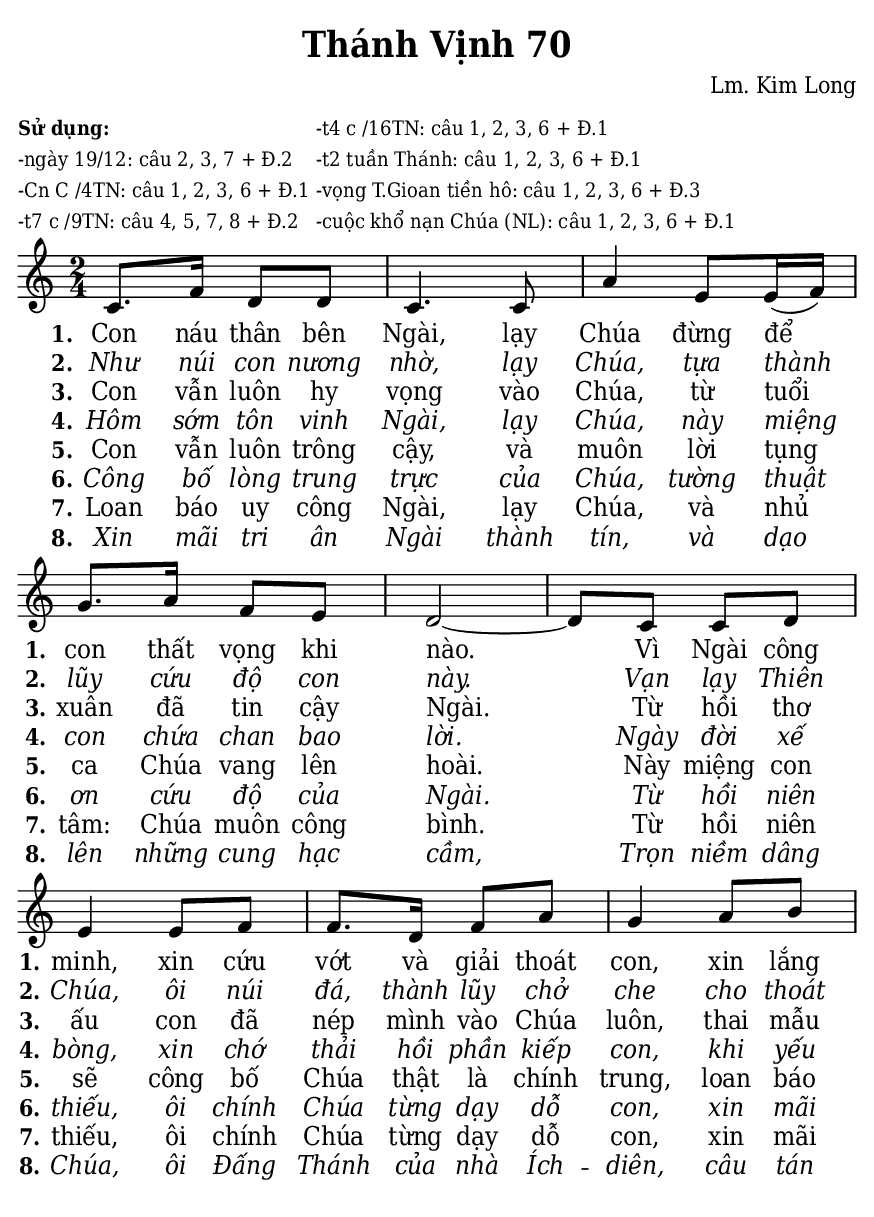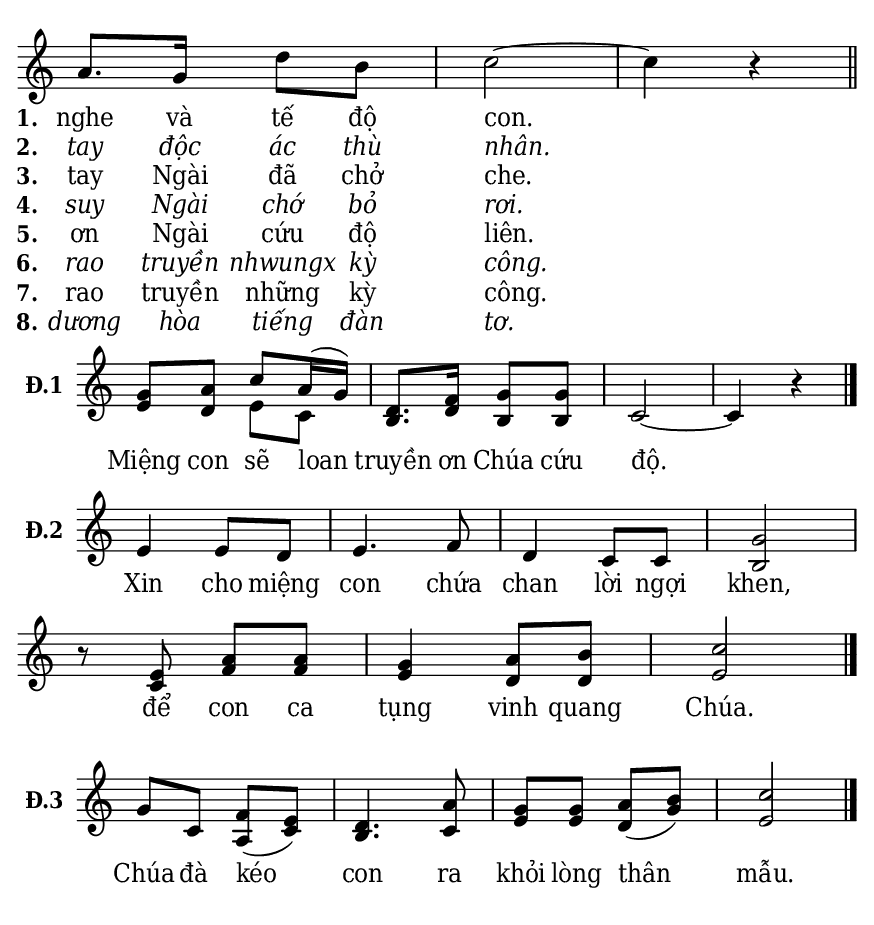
% Cài đặt chung
\version "2.22.1"
\include "english.ly"

\header {
  title = "Thánh Vịnh 70"
  composer = "Lm. Kim Long"
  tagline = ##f
}

% mã nguồn cho những chức năng chưa hỗ trợ trong phiên bản lilypond hiện tại
% cung cấp bởi cộng đồng lilypond khi gửi email đến lilypond-user@gnu.org
% in số phiên khúc trên mỗi dòng
#(define (add-grob-definition grob-name grob-entry)
     (set! all-grob-descriptions
           (cons ((@@ (lily) completize-grob-entry)
                  (cons grob-name grob-entry))
                 all-grob-descriptions)))

#(add-grob-definition
    'StanzaNumberSpanner
    `((direction . ,LEFT)
      (font-series . bold)
      (padding . 1.0)
      (side-axis . ,X)
      (stencil . ,ly:text-interface::print)
      (X-offset . ,ly:side-position-interface::x-aligned-side)
      (Y-extent . ,grob::always-Y-extent-from-stencil)
      (meta . ((class . Spanner)
               (interfaces . (font-interface
                              side-position-interface
                              stanza-number-interface
                              text-interface))))))

\layout {
    \context {
      \Global
      \grobdescriptions #all-grob-descriptions
    }
    \context {
      \Score
      \remove Stanza_number_align_engraver
      \consists
        #(lambda (context)
           (let ((texts '())
                 (syllables '()))
             (make-engraver
              (acknowledgers
               ((stanza-number-interface engraver grob source-engraver)
                  (set! texts (cons grob texts)))
               ((lyric-syllable-interface engraver grob source-engraver)
                  (set! syllables (cons grob syllables))))
              ((stop-translation-timestep engraver)
                 (for-each
                  (lambda (text)
                    (for-each
                     (lambda (syllable)
                       (ly:pointer-group-interface::add-grob
                        text
                        'side-support-elements
                        syllable))
                     syllables))
                  texts)
                 (set! syllables '())))))
    }
    \context {
      \Lyrics
      \remove Stanza_number_engraver
      \consists
        #(lambda (context)
           (let ((text #f)
                 (last-stanza #f))
             (make-engraver
              ((process-music engraver)
                 (let ((stanza (ly:context-property context 'stanza #f)))
                   (if (and stanza (not (equal? stanza last-stanza)))
                       (let ((column (ly:context-property context
'currentCommandColumn)))
                         (set! last-stanza stanza)
                         (if text
                             (ly:spanner-set-bound! text RIGHT column))
                         (set! text (ly:engraver-make-grob engraver
'StanzaNumberSpanner '()))
                         (ly:grob-set-property! text 'text stanza)
                         (ly:spanner-set-bound! text LEFT column)))))
              ((finalize engraver)
                 (if text
                     (let ((column (ly:context-property context
'currentCommandColumn)))
                       (ly:spanner-set-bound! text RIGHT column)))))))
      \override StanzaNumberSpanner.horizon-padding = 10000
    }
}

stanzaReminderOff =
  \temporary \override StanzaNumberSpanner.after-line-breaking =
     #(lambda (grob)
        ;; Can be replaced with (not (first-broken-spanner? grob)) in 2.23.
        (if (let ((siblings (ly:spanner-broken-into (ly:grob-original grob))))
              (and (pair? siblings)
                   (not (eq? grob (car siblings)))))
            (ly:grob-suicide! grob)))

stanzaReminderOn = \undo \stanzaReminderOff
% kết thúc mã nguồn

% Nhạc
nhacPhanMot = \relative c' {
  \key c \major
  \time 2/4
  c8. f16 d8 d |
  c4. c8 |
  a'4 e8 e16 (f) |
  g8. a16 f8 e |
  d2 ~ |
  d8 c c d |
  e4 e8 f |
  f8. d16 f8 a |
  g4 a8 b |
  a8. g16 d'8 b |
  c2 ~ |
  c4 r \bar "||"
}

nhacPhanHai = \relative c'' {
  \key c \major
  \time 2/4
  <<
    {
      g8 a
    }
    {
      e d
    }
  >>
  <<
    {
      \voiceOne
      c'8 a16 (g)
    }
    \new Voice = "splitpart" {
      \voiceTwo
      e8 c
    }
  >>
  \oneVoice
  <<
    {
      d8. f16 g8 g
    }
    {
      b,8. d16 b8 b
    }
  >>
  c2 ~ |
  c4 r \bar "|."
}

nhacPhanBa = \relative c' {
  \key c \major
  \time 2/4
  e4 e8 d |
  e4. f8 |
  d4 c8 c |
  <<
    {
      g'2 |
      r8 e a a |
      g4 a8 b |
      c2 \bar "|."
    }
    {
      b,2 |
      r8 c f f |
      e4 d8 d |
      e2
    }
  >>
}

nhacPhanBon = \relative c'' {
  \key c \major
  \time 2/4
  g8 c,
  <<
    {
      f8 (e) |
      d4. a'8 |
      g g a (b) |
      c2 \bar "|."
    }
    {
      a,8 (c) |
      b4. c8 |
      e e d (g) |
      e2
    }
  >>
}

% Lời
loiPhanMot = \lyricmode {
  <<
    {
      \set stanza = "1."
      Con náu thân bên Ngài, lạy Chúa đừng để con thất vọng khi nào.
      Vì Ngài công minh, xin cứu vớt và giải thoát con,
      xin lắng nghe và tế độ con.
    }
    \new Lyrics {
	    \set associatedVoice = "beSop"
	    \set stanza = "2."
      \override Lyrics.LyricText.font-shape = #'italic
      Như núi con nương nhờ, lạy Chúa,
      tựa thành lũy cứu độ con này.
      Vạn lạy Thiên Chúa, ôi núi đá, thành lũy chở che
      cho thoát tay độc ác thù nhân.
    }
    \new Lyrics {
	    \set associatedVoice = "beSop"
	    \set stanza = "3."
      Con vẫn luôn hy vọng vào Chúa,
      từ tuổi xuân đã tin cậy Ngài.
      Từ hồi thơ ấu con đã nép mình vào Chúa luôn,
      thai mẫu tay Ngài đã chở che.
    }
    \new Lyrics {
	    \set associatedVoice = "beSop"
	    \set stanza = "4."
      \override Lyrics.LyricText.font-shape = #'italic
      Hôm sớm tôn vinh Ngài, lạy Chúa,
      này miệng con chứa chan bao lời.
      Ngày đời xế bòng, xin chớ thải hồi phần kiếp con,
      khi yếu suy Ngài chớ bỏ rơi.
    }
    \new Lyrics {
	    \set associatedVoice = "beSop"
	    \set stanza = "5."
      Con vẫn luôn trông cậy,
      và muôn lời tụng ca Chúa vang lên hoài.
      Này miệng con sẽ công bố Chúa thật là chính trung,
      loan báo ơn Ngài cứu độ liên.
    }
    \new Lyrics {
	    \set associatedVoice = "beSop"
	    \set stanza = "6."
      \override Lyrics.LyricText.font-shape = #'italic
      Công bố lòng trung trực của Chúa,
      tường thuật ơn cứu độ của Ngài.
      Từ hồi niên thiếu, ôi chính Chúa từng dạy dỗ con,
      xin mãi rao truyền nhwungx kỳ công.
    }
    \new Lyrics {
	    \set associatedVoice = "beSop"
	    \set stanza = "7."
      Loan báo uy công Ngài, lạy Chúa,
      và nhủ tâm: Chúa muôn công bình.
      Từ hồi niên thiếu, ôi chính Chúa từng dạy dỗ con,
      xin mãi rao truyền những kỳ công.
    }
    \new Lyrics {
	    \set associatedVoice = "beSop"
	    \set stanza = "8."
      \override Lyrics.LyricText.font-shape = #'italic
      Xin mãi tri ân Ngài thành tín,
      và dạo lên những cung hạc cầm,
      Trọn niềm dâng Chúa, ôi Đấng Thánh của nhà Ích -- diên,
      câu tán dương hòa tiếng đàn tơ.
    }
  >>
}

loiPhanHai = \lyricmode {
  Miệng con sẽ loan truyền ơn Chúa cứu độ.
}

loiPhanBa = \lyricmode {
  Xin cho miệng con chứa chan lời ngợi khen,
  để con ca tụng vinh quang Chúa.
}

loiPhanBon = \lyricmode {
  Chúa đà kéo con ra khỏi lòng thân mẫu.
}


% Dàn trang
\paper {
  #(set-paper-size "a5")
  top-margin = 3\mm
  bottom-margin = 3\mm
  left-margin = 3\mm
  right-margin = 3\mm
  indent = #0
  #(define fonts
	 (make-pango-font-tree "Deja Vu Serif Condensed"
	 		       "Deja Vu Serif Condensed"
			       "Deja Vu Serif Condensed"
			       (/ 20 20)))
  print-page-number = ##f
  ragged-bottom = ##t
}

\markup {
  \vspace #1
  %\fill-line {
    \column {
      \left-align {
        \line { \bold \small "Sử dụng:" }
        \line { \small "-ngày 19/12: câu 2, 3, 7 + Đ.2" }
        \line { \small "-Cn C /4TN: câu 1, 2, 3, 6 + Đ.1" }
        \line { \small "-t7 c /9TN: câu 4, 5, 7, 8 + Đ.2" }
      }
    }
    \column {
      \left-align {
        \line { \small "-t4 c /16TN: câu 1, 2, 3, 6 + Đ.1" }
        \line { \small "-t2 tuần Thánh: câu 1, 2, 3, 6 + Đ.1" }
        \line { \small "-vọng T.Gioan tiền hô: câu 1, 2, 3, 6 + Đ.3" }
        \line { \small "-cuộc khổ nạn Chúa (NL): câu 1, 2, 3, 6 + Đ.1" }
      }
    }
  %}
}

\score {
  <<
    \new Staff <<
        \clef treble
        \new Voice = beSop {
          \nhacPhanMot
        }
      \new Lyrics \lyricsto beSop \loiPhanMot
    >>
  >>
  \layout {
    \override Lyrics.LyricSpace.minimum-distance = #1
    \override Score.BarNumber.break-visibility = ##(#f #f #f)
    \override Score.SpacingSpanner.uniform-stretching = ##t
    ragged-last = ##f
  }
}

\score {
  <<
    \new Staff \with {
      \remove "Time_signature_engraver"
      instrumentName = \markup { \bold "Đ.1" }} <<
        \clef treble
        \new Voice = beSop {
          \nhacPhanHai
        }
      \new Lyrics \lyricsto beSop \loiPhanHai
    >>
  >>
  \layout {
    indent = 10
    \override Lyrics.LyricSpace.minimum-distance = #0.6
    \override Score.BarNumber.break-visibility = ##(#f #f #f)
    \override Score.SpacingSpanner.uniform-stretching = ##t
    ragged-last = ##f
  }
}

\score {
  <<
    \new Staff \with {
      \remove "Time_signature_engraver"
      instrumentName = \markup { \bold "Đ.2" }} <<
        \clef treble
        \new Voice = beSop {
          \nhacPhanBa
        }
      \new Lyrics \lyricsto beSop \loiPhanBa
    >>
  >>
  \layout {
    indent = 10
    \override Lyrics.LyricSpace.minimum-distance = #0.45
    \override Score.BarNumber.break-visibility = ##(#f #f #f)
    \override Score.SpacingSpanner.uniform-stretching = ##t
    ragged-last = ##f
  }
}

\score {
  <<
    \new Staff \with {
      \remove "Time_signature_engraver"
      instrumentName = \markup { \bold "Đ.3" }} <<
        \clef treble
        \new Voice = beSop {
          \nhacPhanBon
        }
      \new Lyrics \lyricsto beSop \loiPhanBon
    >>
  >>
  \layout {
    indent = 10
    \override Lyrics.LyricSpace.minimum-distance = #0.45
    \override Score.BarNumber.break-visibility = ##(#f #f #f)
    \override Score.SpacingSpanner.uniform-stretching = ##t
    ragged-last = ##f
  }
}
